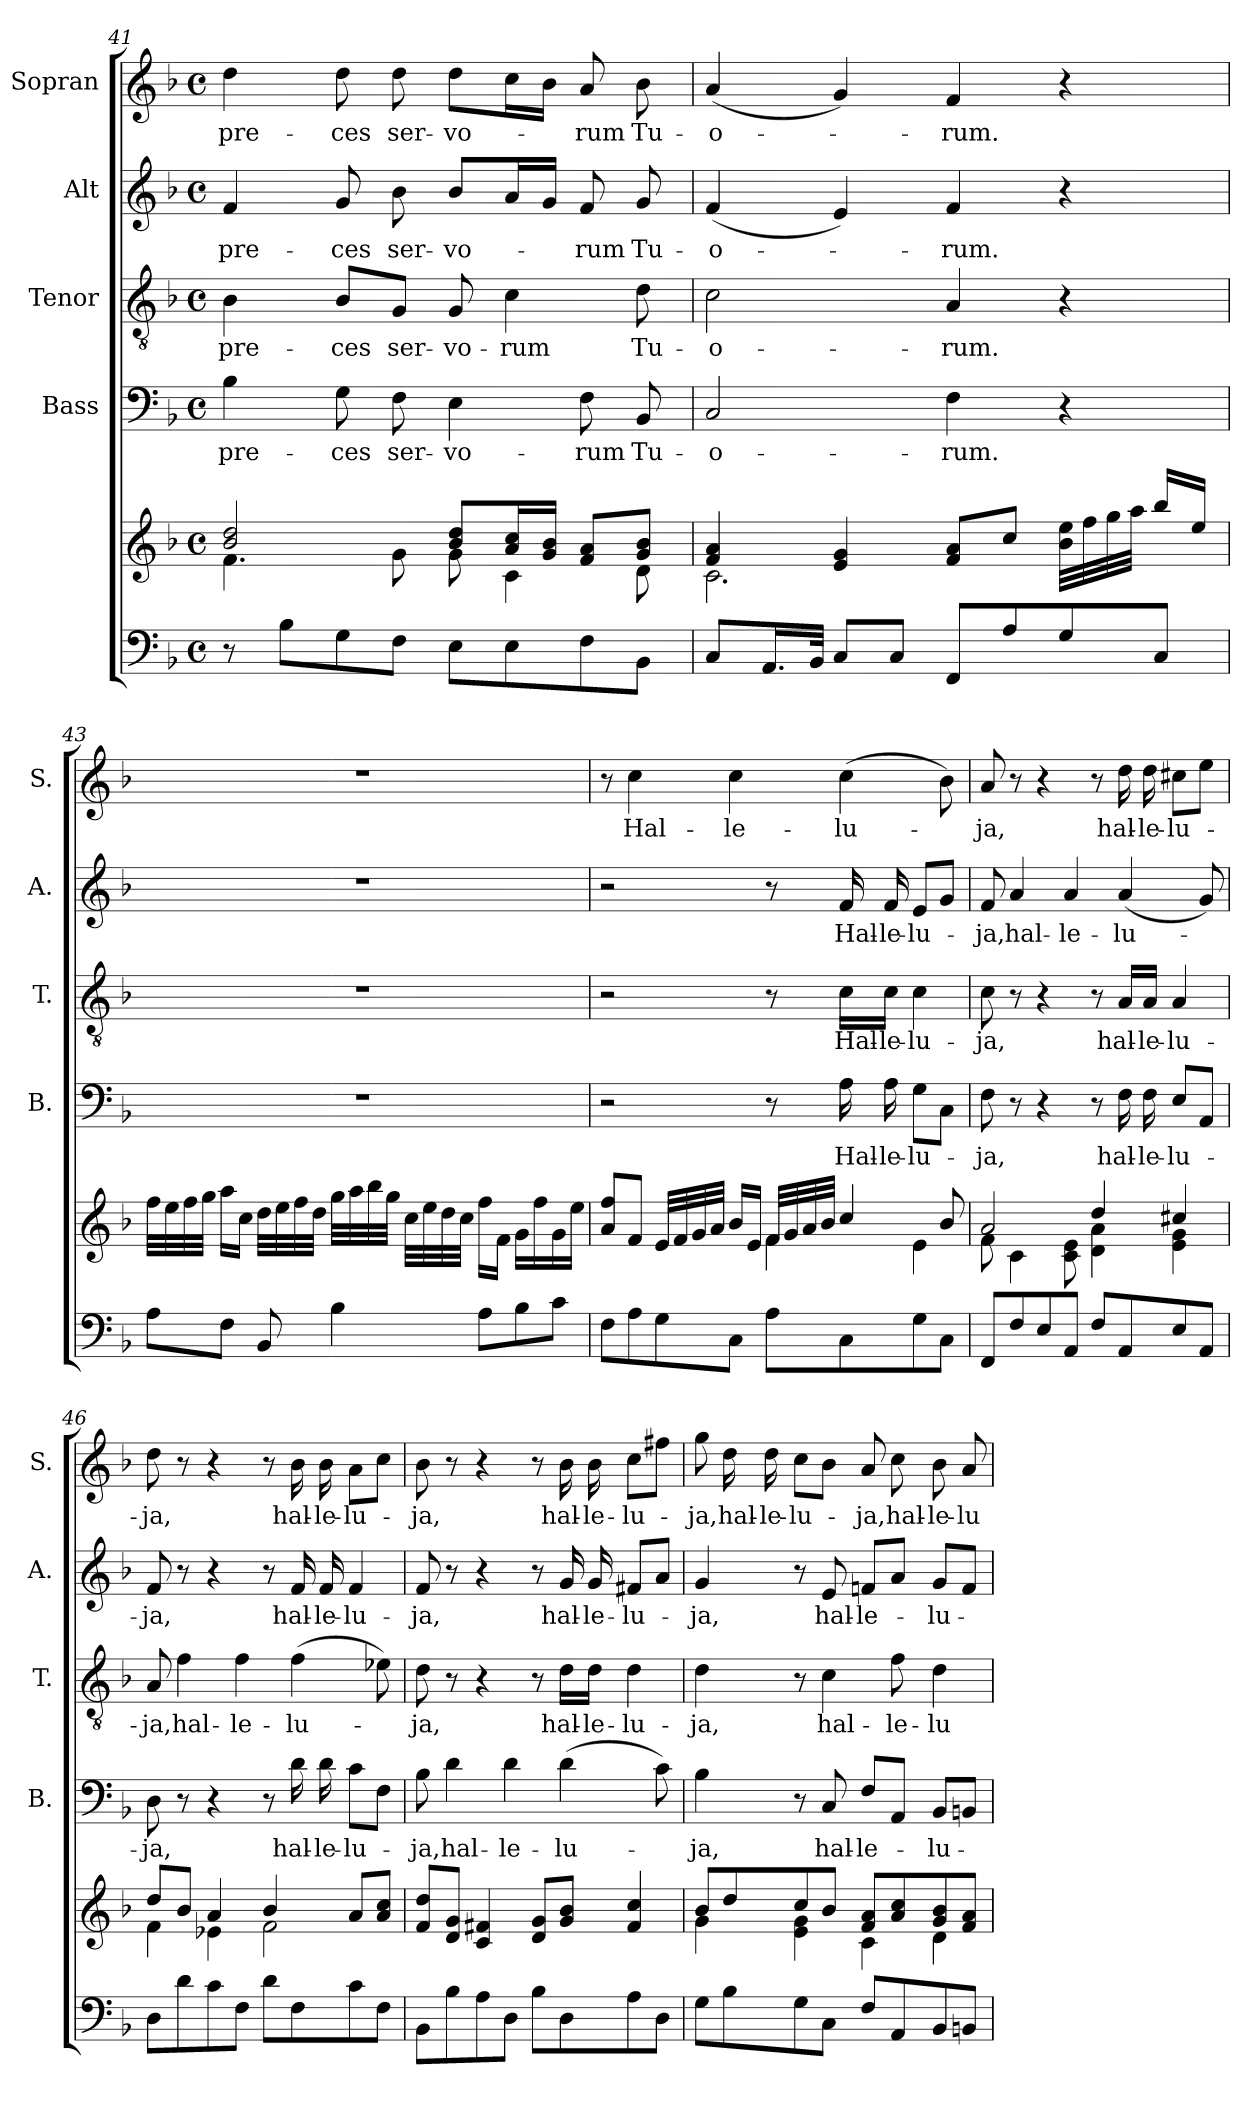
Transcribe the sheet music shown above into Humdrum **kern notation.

**kern	**kern	**kern	**text	**kern	**text	**kern	**text	**kern	**text
*part5	*part5	*part4	*part4	*part3	*part3	*part2	*part2	*part1	*part1
*staff6	*staff5	*staff4	*staff4	*staff3	*staff3	*staff2	*staff2	*staff1	*staff1
*	*	*I"Bass	*	*I"Tenor	*	*I"Alt	*	*I"Sopran	*
*	*	*I'B.	*	*I'T.	*	*I'A.	*	*I'S.	*
*clefF4	*clefG2	*clefF4	*	*clefGv2	*	*clefG2	*	*clefG2	*
*k[b-]	*k[b-]	*k[b-]	*	*k[b-]	*	*k[b-]	*	*k[b-]	*
*F:	*F:	*F:	*	*F:	*	*F:	*	*F:	*
*M4/4	*M4/4	*M4/4	*	*M4/4	*	*M4/4	*	*M4/4	*
*met(c)	*met(c)	*met(c)	*	*met(c)	*	*met(c)	*	*met(c)	*
=41	=41	=41	=41	=41	=41	=41	=41	=41	=41
*	*^	*	*	*	*	*	*	*	*
!	!	!	!	!LO:LY:b	!	!LO:LY:b	!	!LO:LY:b	!	!LO:LY:b
8r	2b-/ 2dd/	4.f\	4B-\	pre-	4B-\	pre-	4f/	pre-	4dd\	pre-
8B-\L	.	.	.	.	.	.	.	.	.	.
!	!	!	!	!LO:LY:b	!	!LO:LY:b	!	!LO:LY:b	!	!LO:LY:b
8G\	.	.	8G\	-ces	8B-/L	-ces	8g/	-ces	8dd\	-ces
!	!	!	!	!LO:LY:b	!	!LO:LY:b	!	!LO:LY:b	!	!LO:LY:b
8F\J	.	8g\	8F\	ser-	8G/J	ser-	8b-\	ser-	8dd\	ser-
!	!	!	!	!LO:LY:b	!	!LO:LY:b	!	!LO:LY:b	!	!LO:LY:b
8E\L	8b-/ 8dd/L	8g\	4E\	-vo-	8G/	-vo-	8b-/L	-vo-	8dd\L	-vo-
!	!	!	!	!	!	!LO:LY:b	!	!	!	!
8E\	16a/ 16cc/L	4c\	.	.	4c\	-rum	16a/L	.	16cc\L	.
.	16g/ 16b-/JJ	.	.	.	.	.	16g/JJ	.	16b-\JJ	.
!	!	!	!	!LO:LY:b	!	!	!	!LO:LY:b	!	!LO:LY:b
8F\	8f/ 8a/L	.	8F\	-rum	.	.	8f/	-rum	8a/	-rum
!	!	!	!	!LO:LY:b	!	!LO:LY:b	!	!LO:LY:b	!	!LO:LY:b
8BB-\J	8g/ 8b-/J	8d\	8BB-/	Tu-	8d\	Tu-	8g/	Tu-	8b-\	Tu-
=42	=42	=42	=42	=42	=42	=42	=42	=42	=42	=42
!	!	!	!	!LO:LY:b	!	!LO:LY:b	!	!LO:LY:b	!	!LO:LY:b
8C/L	4f/ 4a/	2.c\	2C/	-o-	2c\	-o-	(<4f/	-o-	(<4a/	-o-
16.AA/L	.	.	.	.	.	.	.	.	.	.
32BB-/JJk	.	.	.	.	.	.	.	.	.	.
8C/L	4e/ 4g/	.	.	.	.	.	4e/)	.	4g/)	.
8C/J	.	.	.	.	.	.	.	.	.	.
!	!	!	!	!LO:LY:b	!	!LO:LY:b	!	!LO:LY:b	!	!LO:LY:b
8FF/L	8f/ 8a/L	.	4F\	-rum.	4A/	-rum.	4f/	-rum.	4f/	-rum.
8A/	8cc/J	.	.	.	.	.	.	.	.	.
8G/	32b-\ 32ee\LLL	4ryy	4r	.	4r	.	4r	.	4r	.
.	32ff\	.	.	.	.	.	.	.	.	.
.	32gg\	.	.	.	.	.	.	.	.	.
.	32aa\JJJ	.	.	.	.	.	.	.	.	.
8C/J	16bb-/LL	.	.	.	.	.	.	.	.	.
.	16ee/JJ	.	.	.	.	.	.	.	.	.
*	*v	*v	*	*	*	*	*	*	*	*
!!LO:LB:g=z
=43	=43	=43	=43	=43	=43	=43	=43	=43	=43
8A\L	32ff\LLL	1r	.	1r	.	1r	.	1r	.
.	32ee\	.	.	.	.	.	.	.	.
.	32ff\	.	.	.	.	.	.	.	.
.	32gg\JJJ	.	.	.	.	.	.	.	.
8F\J	16aa\LL	.	.	.	.	.	.	.	.
.	16cc\JJ	.	.	.	.	.	.	.	.
8BB-/	32dd\LLL	.	.	.	.	.	.	.	.
.	32ee\	.	.	.	.	.	.	.	.
.	32ff\	.	.	.	.	.	.	.	.
.	32dd\JJJ	.	.	.	.	.	.	.	.
4B-\	32gg\LLL	.	.	.	.	.	.	.	.
.	32aa\	.	.	.	.	.	.	.	.
.	32bb-\	.	.	.	.	.	.	.	.
.	32gg\JJJ	.	.	.	.	.	.	.	.
.	32cc\LLL	.	.	.	.	.	.	.	.
.	32ee\	.	.	.	.	.	.	.	.
.	32dd\	.	.	.	.	.	.	.	.
.	32cc\JJJ	.	.	.	.	.	.	.	.
8A\L	16ff\LL	.	.	.	.	.	.	.	.
.	16f\JJ	.	.	.	.	.	.	.	.
8B-\	16g\LL	.	.	.	.	.	.	.	.
.	16ff\	.	.	.	.	.	.	.	.
8c\J	16g\	.	.	.	.	.	.	.	.
.	16ee\JJ	.	.	.	.	.	.	.	.
=44	=44	=44	=44	=44	=44	=44	=44	=44	=44
*	*^	*	*	*	*	*	*	*	*
8F\L	8a/ 8ff/L	2ryy	2r	.	2r	.	2r	.	8r	.
!	!	!	!	!	!	!	!	!	!	!LO:LY:b
8A\	8f/J	.	.	.	.	.	.	.	4cc\	Hal-
8G\	32e/LLL	.	.	.	.	.	.	.	.	.
.	32f/	.	.	.	.	.	.	.	.	.
.	32g/	.	.	.	.	.	.	.	.	.
.	32a/JJJ	.	.	.	.	.	.	.	.	.
!	!	!	!	!	!	!	!	!	!	!LO:LY:b
8C\J	16b-/LL	.	.	.	.	.	.	.	4cc\	-le-
.	16e/JJ	.	.	.	.	.	.	.	.	.
8A\L	32f/LLL	4f\	8r	.	8r	.	8r	.	.	.
.	32g/	.	.	.	.	.	.	.	.	.
.	32a/	.	.	.	.	.	.	.	.	.
.	32b-/JJJ	.	.	.	.	.	.	.	.	.
!	!	!	!	!LO:LY:b	!	!LO:LY:b	!	!LO:LY:b	!	!LO:LY:b
8C\	4cc/	.	16A\	Hal-	16c\LL	Hal-	16f/	Hal-	(>4cc\	-lu-
!	!	!	!	!LO:LY:b	!	!LO:LY:b	!	!LO:LY:b	!	!
.	.	.	16A\	-le-	16c\JJ	-le-	16f/	-le-	.	.
!	!	!	!	!LO:LY:b	!	!LO:LY:b	!	!LO:LY:b	!	!
8G\	.	4e\	8G\L	-lu-	4c\	-lu-	8e/L	-lu-	.	.
8C\J	8b-/	.	8C\J	.	.	.	8g/J	.	8b-\)	.
!!LO:PB:g=z
=45	=45	=45	=45	=45	=45	=45	=45	=45	=45	=45
!	!	!	!	!LO:LY:b	!	!LO:LY:b	!	!LO:LY:b	!	!LO:LY:b
8FF/L	2a/	8f\	8F\	-ja,	8c\	-ja,	8f/	-ja,	8a/	-ja,
!	!	!	!	!	!	!	!	!LO:LY:b	!	!
8F/	.	4c\	8r	.	8r	.	4a/	hal-	8r	.
8E/	.	.	4r	.	4r	.	.	.	4r	.
!	!	!	!	!	!	!	!	!LO:LY:b	!	!
8AA/J	.	8c\ 8e\	.	.	.	.	4a/	-le-	.	.
8F/L	4dd/	4d\ 4a\	8r	.	8r	.	.	.	8r	.
!	!	!	!	!LO:LY:b	!	!LO:LY:b	!	!LO:LY:b	!	!LO:LY:b
8AA/	.	.	16F\	hal-	16A/LL	hal-	(<4a/	-lu-	16dd\	hal-
!	!	!	!	!LO:LY:b	!	!LO:LY:b	!	!	!	!LO:LY:b
.	.	.	16F\	-le-	16A/JJ	-le-	.	.	16dd\	-le-
!	!	!	!	!LO:LY:b	!	!LO:LY:b	!	!	!	!LO:LY:b
8E/	4cc#X/	4e\ 4g\	8E/L	-lu-	4A/	-lu-	.	.	8cc#X\L	-lu-
8AA/J	.	.	8AA/J	.	.	.	8g/)	.	8ee\J	.
=46	=46	=46	=46	=46	=46	=46	=46	=46	=46	=46
!	!	!	!	!LO:LY:b	!	!LO:LY:b	!	!LO:LY:b	!	!LO:LY:b
8D\L	8dd/L	4f\	8D\	-ja,	8A/	-ja,	8f/	-ja,	8dd\	-ja,
!	!	!	!	!	!	!LO:LY:b	!	!	!	!
8d\	8b-/J	.	8r	.	4f\	hal-	8r	.	8r	.
8c\	4a/	4e-X\	4r	.	.	.	4r	.	4r	.
!	!	!	!	!	!	!LO:LY:b	!	!	!	!
8F\J	.	.	.	.	4f\	-le-	.	.	.	.
8d\L	4b-/	2f\	8r	.	.	.	8r	.	8r	.
!	!	!	!	!LO:LY:b	!	!LO:LY:b	!	!LO:LY:b	!	!LO:LY:b
8F\	.	.	16d\	hal-	(>4f\	-lu-	16f/	hal-	16b-\	hal-
!	!	!	!	!LO:LY:b	!	!	!	!LO:LY:b	!	!LO:LY:b
.	.	.	16d\	-le-	.	.	16f/	-le-	16b-\	-le-
!	!	!	!	!LO:LY:b	!	!	!	!LO:LY:b	!	!LO:LY:b
8c\	8a/L	.	8c\L	-lu-	.	.	4f/	-lu-	8a\L	-lu-
8F\J	8a/ 8cc/J	.	8F\J	.	8e-X\)	.	.	.	8cc\J	.
*	*v	*v	*	*	*	*	*	*	*	*
!!LO:LB:g=z
=47	=47	=47	=47	=47	=47	=47	=47	=47	=47
!	!	!	!LO:LY:b	!	!LO:LY:b	!	!LO:LY:b	!	!LO:LY:b
8BB-\L	8f/ 8dd/L	8B-\	-ja,	8d\	-ja,	8f/	-ja,	8b-\	-ja,
!	!	!	!LO:LY:b	!	!	!	!	!	!
8B-\	8d/ 8g/J	4d\	hal-	8r	.	8r	.	8r	.
8A\	4c/ 4f#X/	.	.	4r	.	4r	.	4r	.
!	!	!	!LO:LY:b	!	!	!	!	!	!
8D\J	.	4d\	-le-	.	.	.	.	.	.
8B-\L	8d/ 8g/L	.	.	8r	.	8r	.	8r	.
!	!	!	!LO:LY:b	!	!LO:LY:b	!	!LO:LY:b	!	!LO:LY:b
8D\	8g/ 8b-/J	(>4d\	-lu-	16d\LL	hal-	16g/	hal-	16b-\	hal-
!	!	!	!	!	!LO:LY:b	!	!LO:LY:b	!	!LO:LY:b
.	.	.	.	16d\JJ	-le-	16g/	-le-	16b-\	-le-
!	!	!	!	!	!LO:LY:b	!	!LO:LY:b	!	!LO:LY:b
8A\	4f#/ 4cc/	.	.	4d\	-lu-	8f#X/L	-lu-	8cc\L	-lu-
8D\J	.	8c\)	.	.	.	8a/J	.	8ff#X\J	.
=48	=48	=48	=48	=48	=48	=48	=48	=48	=48
*	*^	*	*	*	*	*	*	*	*
!	!	!	!	!LO:LY:b	!	!LO:LY:b	!	!LO:LY:b	!	!LO:LY:b
8G\L	8b-/L	4g\	4B-\	-ja,	4d\	-ja,	4g/	-ja,	8gg\	-ja,
!	!	!	!	!	!	!	!	!	!	!LO:LY:b
8B-\	8dd/	.	.	.	.	.	.	.	16dd\	hal-
!	!	!	!	!	!	!	!	!	!	!LO:LY:b
.	.	.	.	.	.	.	.	.	16dd\	-le-
!	!	!	!	!	!	!	!	!	!	!LO:LY:b
8G\	8cc/	4e\ 4g\	8r	.	8r	.	8r	.	8cc\L	-lu-
!	!	!	!	!LO:LY:b	!	!LO:LY:b	!	!LO:LY:b	!	!
8C\J	8b-/J	.	8C/	hal-	4c\	hal-	8e/	hal-	8b-\J	.
!	!	!	!	!LO:LY:b	!	!	!	!LO:LY:b	!	!LO:LY:b
8F/L	8f/ 8a/L	4c\	8F/L	-le-	.	.	8fn/L	-le-	8a/	-ja,
!	!	!	!	!	!	!LO:LY:b	!	!	!	!LO:LY:b
8AA/	8a/ 8cc/	.	8AA/J	.	8f\	-le-	8a/J	.	8cc\	hal-
!	!	!	!	!LO:LY:b	!	!LO:LY:b	!	!LO:LY:b	!	!LO:LY:b
8BB-/	8g/ 8b-/	4d\	8BB-/L	-lu-	4d\	-lu-	8g/L	-lu-	8b-\	-le-
!	!	!	!	!	!	!	!	!	!	!LO:LY:b
8BBn/J	8f/ 8a/J	.	8BBn/J	.	.	.	8f/J	.	8a/	-lu-
*	*v	*v	*	*	*	*	*	*	*	*
=	=	=	=	=	=	=	=	=	=
*-	*-	*-	*-	*-	*-	*-	*-	*-	*-
